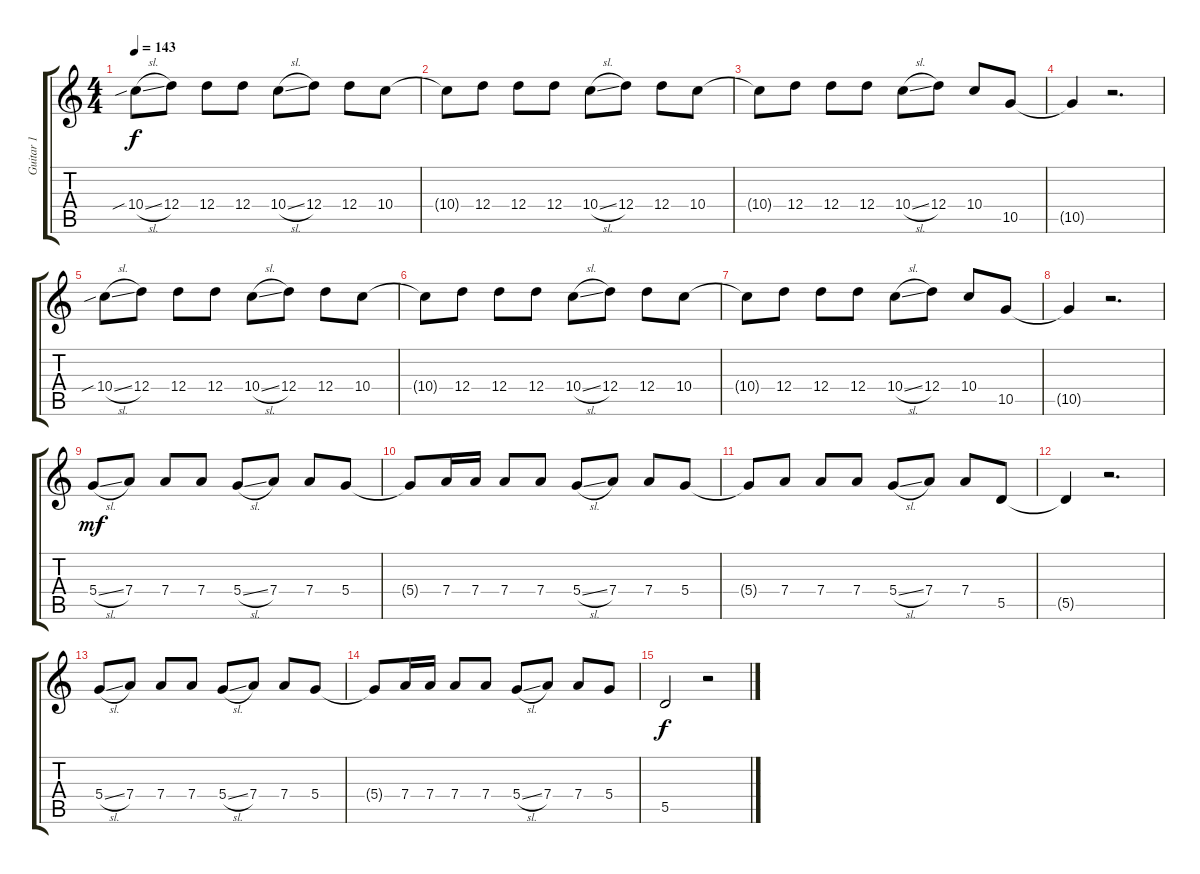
\track ("Guitar 1" "Guitar 1") {instrument electricguitarclean}
\staff {score tabs}
\tuning (E4 B3 G3 D3 A2 E2) {hide}
\ts (4 4)
\tempo 143
\clef g2
\ks c
10.4{sib sl}.8{dy f} 12.4.8 12.4.8 12.4.8 10.4{sl}.8 12.4.8 12.4.8 10.4.8 |
10.4{t}.8 12.4.8 12.4.8 12.4.8 10.4{sl}.8 12.4.8 12.4.8 10.4.8 |
10.4{t}.8 12.4.8 12.4.8 12.4.8 10.4{sl}.8 12.4.8 10.4.8 10.5.8 |
10.5{t}.4 r.2{d} |
10.4{sib sl}.8 12.4.8 12.4.8 12.4.8 10.4{sl}.8 12.4.8 12.4.8 10.4.8 |
10.4{t}.8 12.4.8 12.4.8 12.4.8 10.4{sl}.8 12.4.8 12.4.8 10.4.8 |
10.4{t}.8 12.4.8 12.4.8 12.4.8 10.4{sl}.8 12.4.8 10.4.8 10.5.8 |
10.5{t}.4 r.2{d} |
5.4{sl}.8{dy mf} 7.4.8 7.4.8 7.4.8 5.4{sl}.8 7.4.8 7.4.8 5.4.8 |
5.4{t}.8 7.4.16 7.4.16 7.4.8 7.4.8 5.4{sl}.8 7.4.8 7.4.8 5.4.8 |
5.4{t}.8 7.4.8 7.4.8 7.4.8 5.4{sl}.8 7.4.8 7.4.8 5.5.8 |
5.5{t}.4 r.2{d} |
5.4{sl}.8 7.4.8 7.4.8 7.4.8 5.4{sl}.8 7.4.8 7.4.8 5.4.8 |
5.4{t}.8 7.4.16 7.4.16 7.4.8 7.4.8 5.4{sl}.8 7.4.8 7.4.8 5.4.8 |
5.5.2{dy f} r.2
